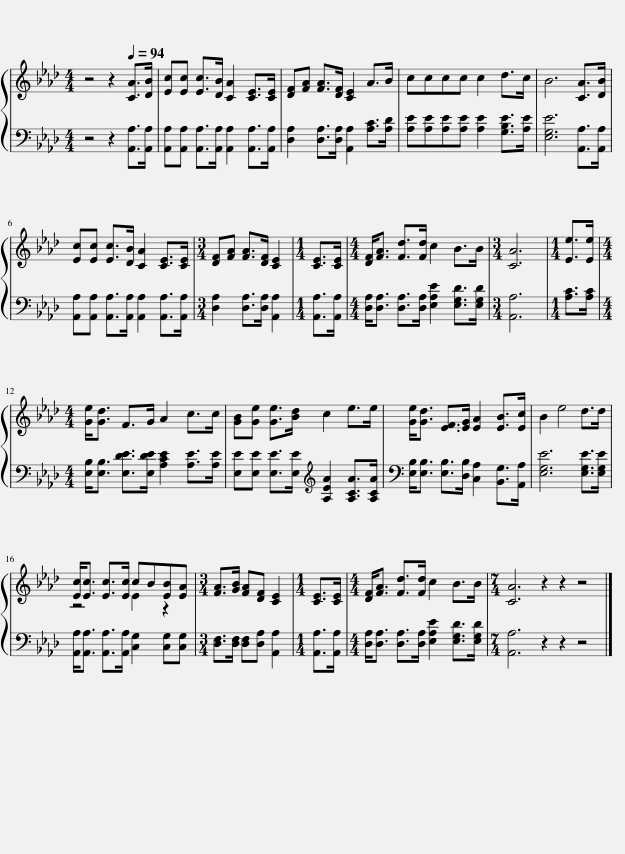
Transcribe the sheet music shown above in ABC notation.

X:1
%%score { ( 1 3 ) | 2 }
L:1/8
M:4/4
I:linebreak $
K:Ab
V:1 treble
V:3 treble
V:2 bass
V:1
 z4 z2[Q:1/4=94] [CA]>[DB] | [Ec][Ec] [Ec]>[DB] [CA]2 [CE]>[CE] | [DF][FA] [FA]>[DF] [CE]2 A>B | cccc c2 d>c | B6 [CA]>[DB] |$ %5
 [Ec][Ec] [Ec]>[DB] [CA]2 [CE]>[CE] |[M:3/4] [DF][FA] [FA]>[DF] [CE]2 |[M:1/4] [CE]>[CE] |[M:4/4] [DF]<[FA] [Fd]>[Fd] c2 B>B |[M:3/4] [CA]6 | %10
[M:1/4] [Ee]>[Ee] |$[M:4/4] [Ge]<[Gd] F>G A2 c>c | [GB][Ge] [Ge]>[Bd] c2 e>e | [Ge]<[Gd] [EF]>[EG] [EA]2 [EB]>[Ec] | B2 e4 d>d |$ %15
 [Ec]<[Ec] [Ec]>[Ec] cB[EB][EA] |[M:3/4] [FA]>[GB] [FA][DF] [CE]2 |[M:1/4] [CE]>[CE] |[M:4/4] [DF]<[FA] [Fd]>[Fd] c2 B>B |[M:7/4] [CA]6 z2 z2 z4 |] %20
V:2
 z4 z2 [A,,A,]>[A,,A,] | [A,,A,][A,,A,] [A,,A,]>[A,,A,] [A,,A,]2 [A,,A,]>[A,,A,] | [D,A,]2 [D,A,]>[D,A,] [A,,A,]2 [A,C]>[A,D] | [A,E][A,E][A,E][A,E] [A,E]2 [G,B,E]>[A,E] | [E,G,E]6 [A,,A,]>[A,,A,] |$ %5
 [A,,A,][A,,A,] [A,,A,]>[A,,A,] [A,,A,]2 [A,,A,]>[A,,A,] |[M:3/4] [D,A,]2 [D,A,]>[D,A,] [A,,A,]2 |[M:1/4] [A,,A,]>[A,,A,] |[M:4/4] [D,A,]<[D,A,] [D,A,]>[D,A,] [E,A,E]2 [E,G,D]>[E,G,D] |[M:3/4] [A,,A,]6 | %10
[M:1/4] [A,C]>[A,C] |$[M:4/4] [E,B,]<[E,B,] [E,DE]>[E,DE] [A,CE]2 [A,E]>[A,E] | [E,E][E,E] [E,E]>[E,E][K:treble] [A,EA]2 [A,CA]>[A,CA] | [E,B,]<[E,B,] [E,B,]>[D,B,] [C,A,]2 [B,,G,]>[A,,A,] | [E,G,E]6 [E,G,E]>[E,G,E] |$ %15
 [A,,A,]<[A,,A,] [A,,A,]>[A,,A,] [C,G,]2 [C,G,][C,G,] |[M:3/4] [D,F,]>[D,F,] [D,F,][D,A,] [A,,A,]2 |[M:1/4] [A,,A,]>[A,,A,] |[M:4/4] [D,A,]<[D,A,] [D,A,]>[D,A,] [E,A,E]2 [E,G,D]>[E,G,D] |[M:7/4] [A,,A,]6 z2 z2 z4 |] %20
V:3
 x8 | x8 | x8 | x8 | x8 |$ %5
 x8 |[M:3/4] x6 |[M:1/4] x2 |[M:4/4] x8 |[M:3/4] x6 | %10
[M:1/4] x2 |$[M:4/4] x8 | x8 | x8 | x8 |$ %15
 z4 E2 z2 |[M:3/4] x6 |[M:1/4] x2 |[M:4/4] x8 |[M:7/4] x14 |] %20
